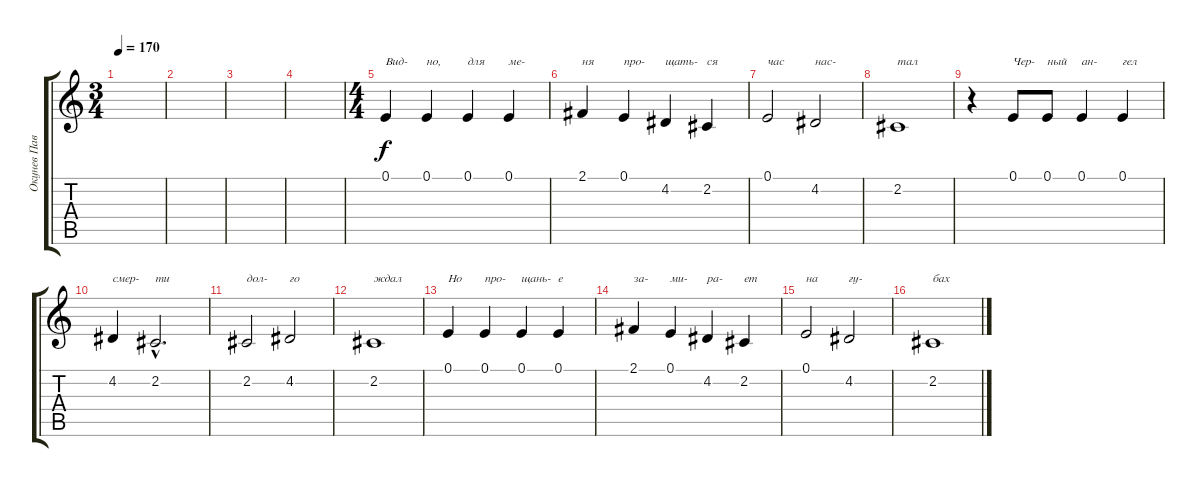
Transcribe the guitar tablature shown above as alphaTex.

\track ("Окунев Павел" "Окунев Пав") {instrument oboe}
\staff {score tabs}
\tuning (E4 B3 G3 D3 A2 E2) {hide}
\ts (3 4)
\tempo 170
\clef g2
\ks c
|
|
|
|
\ts (4 4)
0.1.4{txt "Вид-"} 0.1.4{txt "но,"} 0.1.4{txt "для"} 0.1.4{txt "ме-"} |
2.1.4{txt "ня"} 0.1.4{txt "про-"} 4.2.4{txt "щать-"} 2.2.4{txt "ся"} |
0.1.2{txt "час"} 4.2.2{txt "нас-"} |
2.2.1{txt "тал"} |
r.4 0.1.8{txt "Чер-"} 0.1.8{txt "ный"} 0.1.4{txt "ан-"} 0.1.4{txt "гел"} |
4.2.4{txt "смер-"} 2.2{hac}.2{d txt "ти"} |
2.2.2{txt "дол-"} 4.2.2{txt "го"} |
2.2.1{txt "ждал"} |
0.1.4{txt "Но"} 0.1.4{txt "про-"} 0.1.4{txt "щань-"} 0.1.4{txt "е"} |
2.1.4{txt "за-"} 0.1.4{txt "ми-"} 4.2.4{txt "ра-"} 2.2.4{txt "ет"} |
0.1.2{txt "на"} 4.2.2{txt "гу-"} |
2.2.1{txt "бах"}
